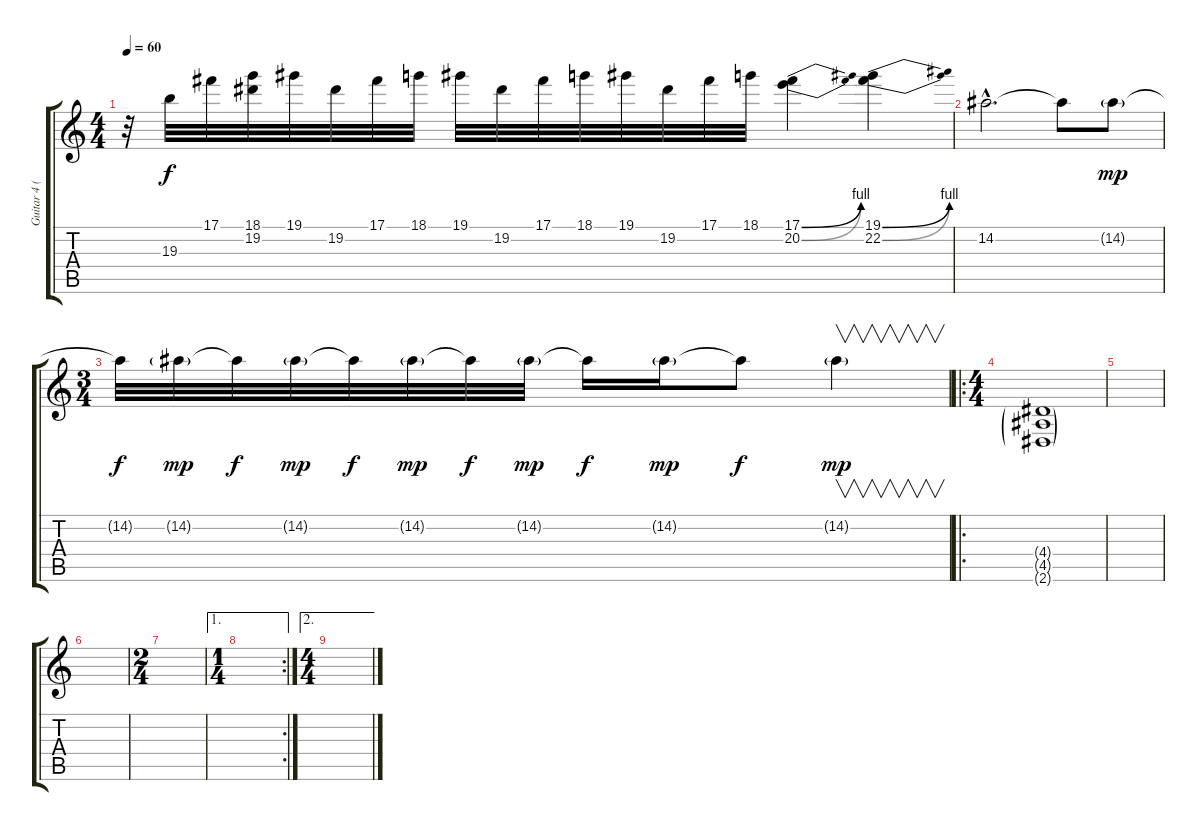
\track ("Guitar 4 (solo)" "Guitar 4 (") {instrument overdrivenguitar}
\staff {score tabs}
\tuning (Db4 Ab3 E3 B2 Gb2 Db2) {hide}
\ts (4 4)
\tempo 60
\clef g2
\ks c
r.32{dy f} 19.3.32 17.1.32 (18.1 19.2).32 19.1.32 19.2.32 17.1.32 18.1.32 19.1.32 19.2.32 17.1.32 18.1.32 19.1.32 19.2.32 17.1.32 18.1.32 (17.1{be (bend 0 0 60 4)} 20.2{be (bend 0 0 60 4)}).4 (19.1{be (bend 0 0 60 4)} 22.2{be (bend 0 0 60 4)}).4 |
14.2{hac}.2{d} 14.2{t}.8 14.2{g}.8{dy mp} |
\ts (3 4)
14.2{t}.32{dy f} 14.2{g}.32{dy mp} 14.2{t}.32{dy f} 14.2{g}.32{dy mp} 14.2{t}.32{dy f} 14.2{g}.32{dy mp} 14.2{t}.32{dy f} 14.2{g}.32{dy mp} 14.2{t}.16{dy f} 14.2{g}.16{dy mp} 14.2{t}.8{dy f} 14.2{g}.4{v dy mp} |
\ro
\ts (4 4)
(4.4{g} 4.5{g} 2.6{g}).1 |
|
|
\ts (2 4)
|
\ae 1
\rc 2
\ts (1 4)
|
\ae 2
\ts (4 4)
